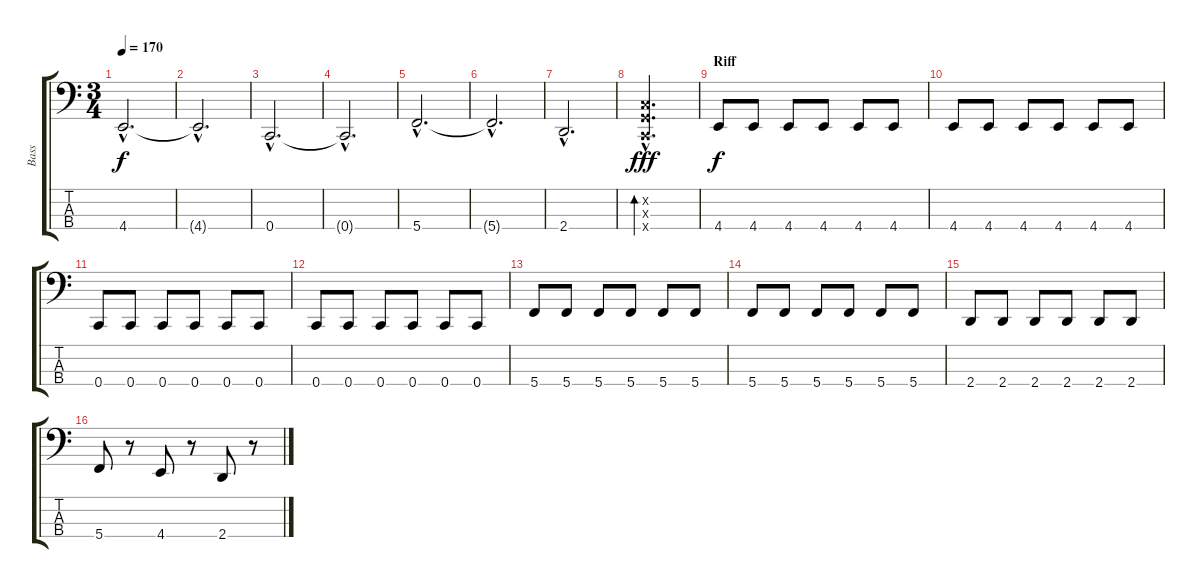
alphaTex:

\track ("Bass" "Bass") {instrument electricbassfinger}
\staff {score tabs}
\tuning (F2 C2 G1 C1) {hide}
\ts (3 4)
\tempo 170
\clef f4
\ks c
4.4{hac}.2{d dy f} |
4.4{hac t}.2{d} |
0.4{hac}.2{d} |
0.4{hac t}.2{d} |
5.4{hac}.2{d} |
5.4{hac t}.2{d} |
2.4{hac}.2{d} |
(0.2{hac x} 0.3{hac x} 0.4{hac x}).2{d bd 480 dy fff} |
\section ("" "Riff")
4.4.8{dy f} 4.4.8 4.4.8 4.4.8 4.4.8 4.4.8 |
4.4.8 4.4.8 4.4.8 4.4.8 4.4.8 4.4.8 |
0.4.8 0.4.8 0.4.8 0.4.8 0.4.8 0.4.8 |
0.4.8 0.4.8 0.4.8 0.4.8 0.4.8 0.4.8 |
5.4.8 5.4.8 5.4.8 5.4.8 5.4.8 5.4.8 |
5.4.8 5.4.8 5.4.8 5.4.8 5.4.8 5.4.8 |
2.4.8 2.4.8 2.4.8 2.4.8 2.4.8 2.4.8 |
5.4.8 r.8 4.4.8 r.8 2.4.8 r.8
